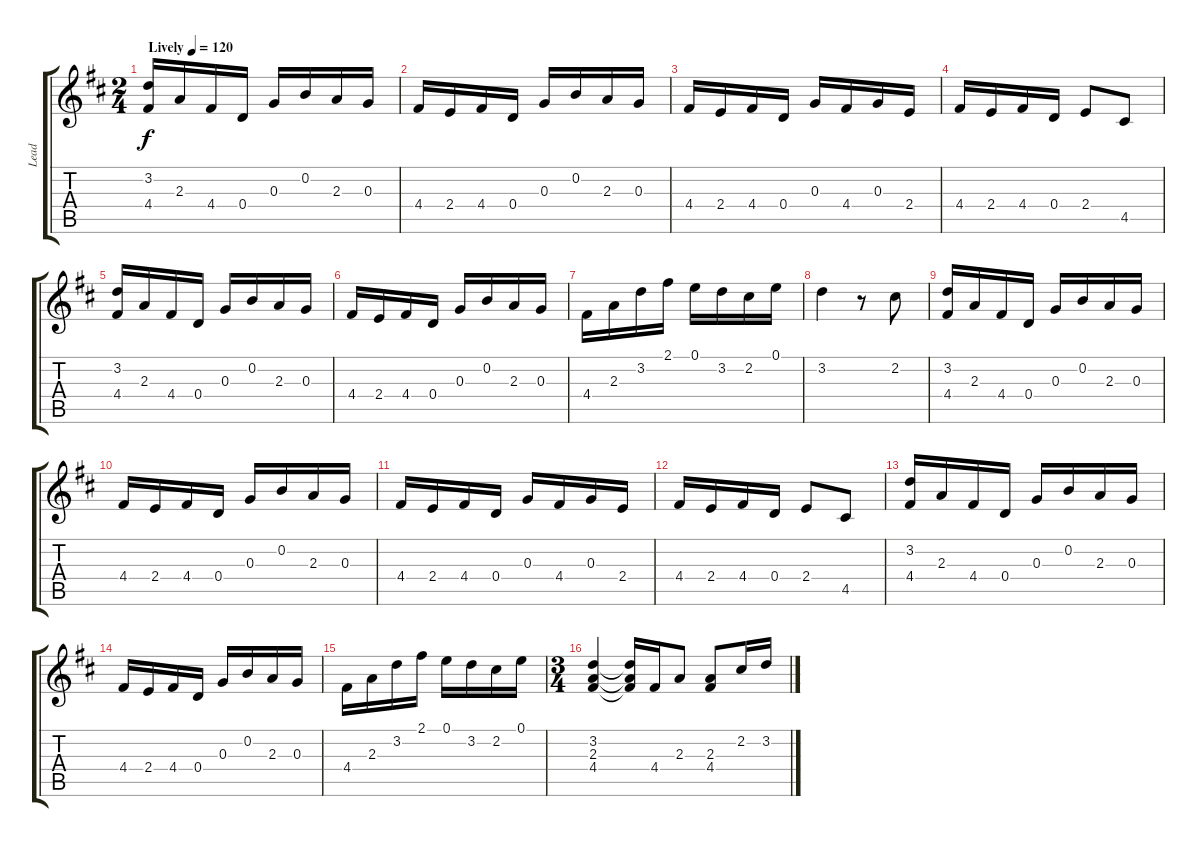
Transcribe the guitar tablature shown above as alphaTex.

\track ("Lead" "Lead") {instrument contrabass}
\staff {score tabs}
\tuning (E4 B3 G3 D3 A2 E2) {hide}
\ts (2 4)
\tempo (120 "Lively")
\clef g2
\ks d
(3.2 4.4).16{dy f instrument contrabass} 2.3.16 4.4.16 0.4.16 0.3.16 0.2.16 2.3.16 0.3.16 |
4.4.16 2.4.16 4.4.16 0.4.16 0.3.16 0.2.16 2.3.16 0.3.16 |
4.4.16 2.4.16 4.4.16 0.4.16 0.3.16 4.4.16 0.3.16 2.4.16 |
4.4.16 2.4.16 4.4.16 0.4.16 2.4.8 4.5.8 |
(3.2 4.4).16 2.3.16 4.4.16 0.4.16 0.3.16 0.2.16 2.3.16 0.3.16 |
4.4.16 2.4.16 4.4.16 0.4.16 0.3.16 0.2.16 2.3.16 0.3.16 |
4.4.16 2.3.16 3.2.16 2.1.16 0.1.16 3.2.16 2.2.16 0.1.16 |
3.2.4 r.8 2.2.8 |
(3.2 4.4).16 2.3.16 4.4.16 0.4.16 0.3.16 0.2.16 2.3.16 0.3.16 |
4.4.16 2.4.16 4.4.16 0.4.16 0.3.16 0.2.16 2.3.16 0.3.16 |
4.4.16 2.4.16 4.4.16 0.4.16 0.3.16 4.4.16 0.3.16 2.4.16 |
4.4.16 2.4.16 4.4.16 0.4.16 2.4.8 4.5.8 |
(3.2 4.4).16 2.3.16 4.4.16 0.4.16 0.3.16 0.2.16 2.3.16 0.3.16 |
4.4.16 2.4.16 4.4.16 0.4.16 0.3.16 0.2.16 2.3.16 0.3.16 |
4.4.16 2.3.16 3.2.16 2.1.16 0.1.16 3.2.16 2.2.16 0.1.16 |
\ts (3 4)
(3.2 2.3 4.4).4 (3.2{t} 2.3{t} 4.4{t}).16 4.4.16 2.3.8 (2.3 4.4).8 2.2.16 3.2.16
